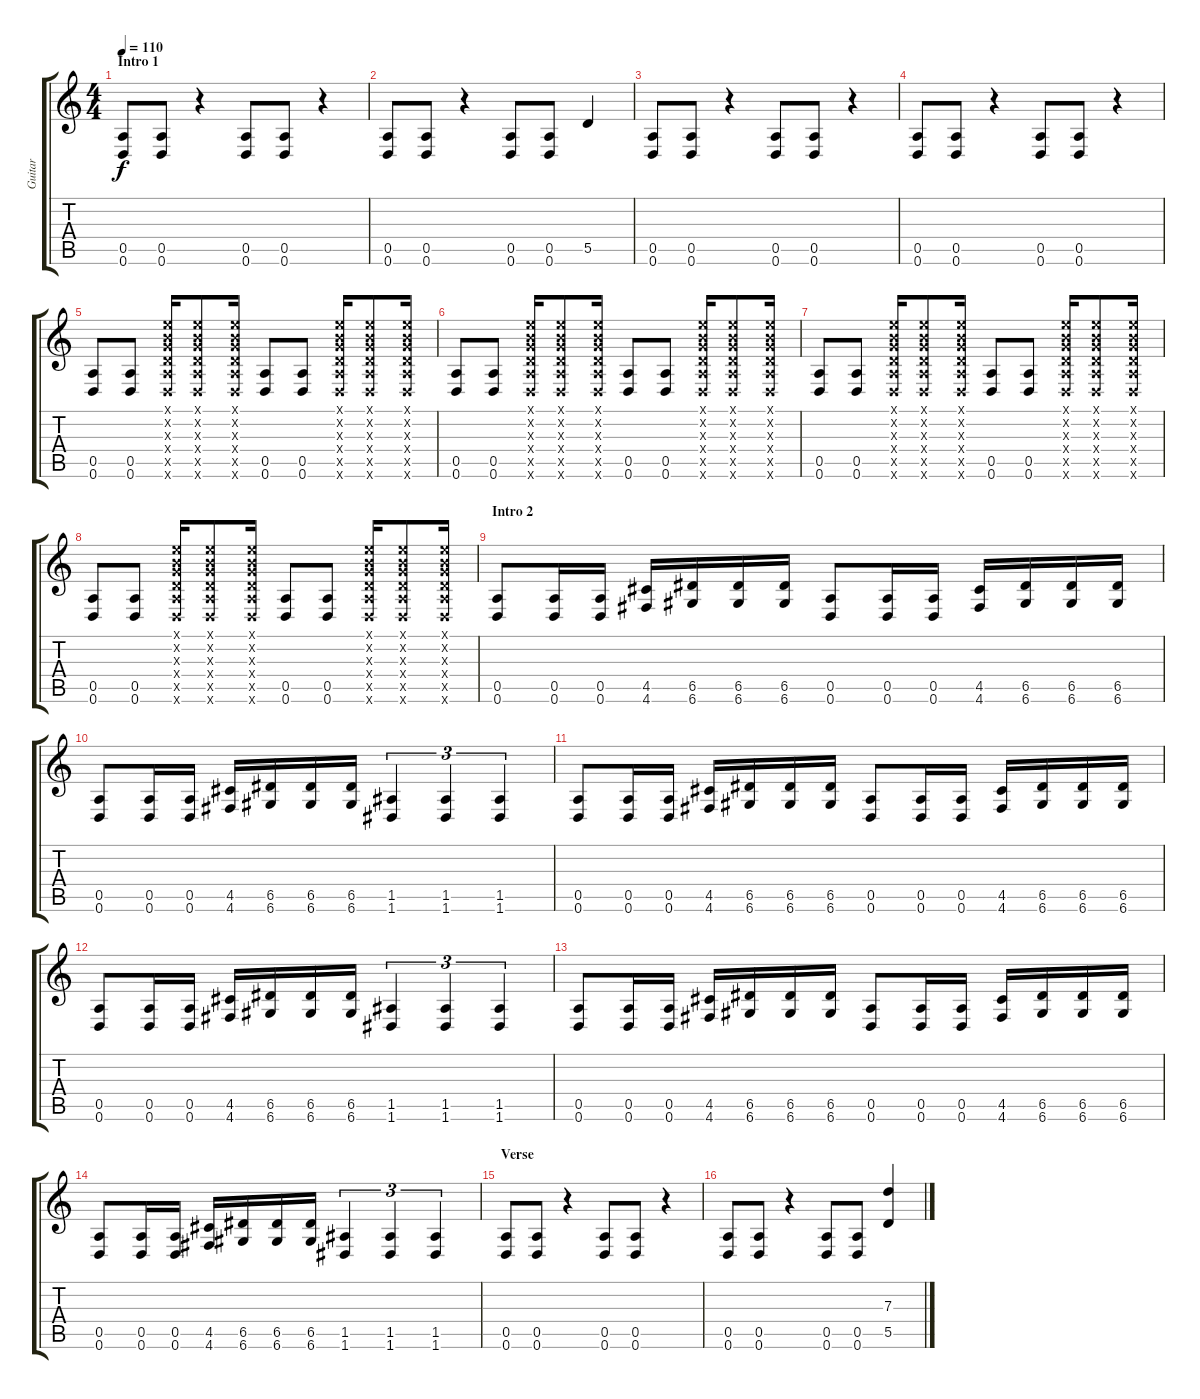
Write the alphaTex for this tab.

\track ("Guitar" "Guitar") {instrument distortionguitar}
\staff {score tabs}
\tuning (E4 B3 G3 D3 A2 D2) {hide}
\ts (4 4)
\section ("" "Intro 1")
\tempo 110
\clef g2
\ks c
(0.5 0.6).8{dy f instrument distortionguitar} (0.5 0.6).8 r.4 (0.5 0.6).8 (0.5 0.6).8 r.4 |
(0.5 0.6).8 (0.5 0.6).8 r.4 (0.5 0.6).8 (0.5 0.6).8 5.5.4 |
(0.5 0.6).8 (0.5 0.6).8 r.4 (0.5 0.6).8 (0.5 0.6).8 r.4 |
(0.5 0.6).8 (0.5 0.6).8 r.4 (0.5 0.6).8 (0.5 0.6).8 r.4 |
(0.5 0.6).8 (0.5 0.6).8 (0.1{x} 0.2{x} 0.3{x} 0.4{x} 0.5{x} 0.6{x}).16 (0.1{x} 0.2{x} 0.3{x} 0.4{x} 0.5{x} 0.6{x}).8 (0.1{x} 0.2{x} 0.3{x} 0.4{x} 0.5{x} 0.6{x}).16 (0.5 0.6).8 (0.5 0.6).8 (0.1{x} 0.2{x} 0.3{x} 0.4{x} 0.5{x} 0.6{x}).16 (0.1{x} 0.2{x} 0.3{x} 0.4{x} 0.5{x} 0.6{x}).8 (0.1{x} 0.2{x} 0.3{x} 0.4{x} 0.5{x} 0.6{x}).16 |
(0.5 0.6).8 (0.5 0.6).8 (0.1{x} 0.2{x} 0.3{x} 0.4{x} 0.5{x} 0.6{x}).16 (0.1{x} 0.2{x} 0.3{x} 0.4{x} 0.5{x} 0.6{x}).8 (0.1{x} 0.2{x} 0.3{x} 0.4{x} 0.5{x} 0.6{x}).16 (0.5 0.6).8 (0.5 0.6).8 (0.1{x} 0.2{x} 0.3{x} 0.4{x} 0.5{x} 0.6{x}).16 (0.1{x} 0.2{x} 0.3{x} 0.4{x} 0.5{x} 0.6{x}).8 (0.1{x} 0.2{x} 0.3{x} 0.4{x} 0.5{x} 0.6{x}).16 |
(0.5 0.6).8 (0.5 0.6).8 (0.1{x} 0.2{x} 0.3{x} 0.4{x} 0.5{x} 0.6{x}).16 (0.1{x} 0.2{x} 0.3{x} 0.4{x} 0.5{x} 0.6{x}).8 (0.1{x} 0.2{x} 0.3{x} 0.4{x} 0.5{x} 0.6{x}).16 (0.5 0.6).8 (0.5 0.6).8 (0.1{x} 0.2{x} 0.3{x} 0.4{x} 0.5{x} 0.6{x}).16 (0.1{x} 0.2{x} 0.3{x} 0.4{x} 0.5{x} 0.6{x}).8 (0.1{x} 0.2{x} 0.3{x} 0.4{x} 0.5{x} 0.6{x}).16 |
(0.5 0.6).8 (0.5 0.6).8 (0.1{x} 0.2{x} 0.3{x} 0.4{x} 0.5{x} 0.6{x}).16 (0.1{x} 0.2{x} 0.3{x} 0.4{x} 0.5{x} 0.6{x}).8 (0.1{x} 0.2{x} 0.3{x} 0.4{x} 0.5{x} 0.6{x}).16 (0.5 0.6).8 (0.5 0.6).8 (0.1{x} 0.2{x} 0.3{x} 0.4{x} 0.5{x} 0.6{x}).16 (0.1{x} 0.2{x} 0.3{x} 0.4{x} 0.5{x} 0.6{x}).8 (0.1{x} 0.2{x} 0.3{x} 0.4{x} 0.5{x} 0.6{x}).16 |
\section ("" "Intro 2")
(0.5 0.6).8 (0.5 0.6).16 (0.5 0.6).16 (4.5 4.6).16 (6.5 6.6).16 (6.5 6.6).16 (6.5 6.6).16 (0.5 0.6).8 (0.5 0.6).16 (0.5 0.6).16 (4.5 4.6).16 (6.5 6.6).16 (6.5 6.6).16 (6.5 6.6).16 |
(0.5 0.6).8 (0.5 0.6).16 (0.5 0.6).16 (4.5 4.6).16 (6.5 6.6).16 (6.5 6.6).16 (6.5 6.6).16 (1.5 1.6).4{tu (3 2)} (1.5 1.6).4{tu (3 2)} (1.5 1.6).4{tu (3 2)} |
(0.5 0.6).8 (0.5 0.6).16 (0.5 0.6).16 (4.5 4.6).16 (6.5 6.6).16 (6.5 6.6).16 (6.5 6.6).16 (0.5 0.6).8 (0.5 0.6).16 (0.5 0.6).16 (4.5 4.6).16 (6.5 6.6).16 (6.5 6.6).16 (6.5 6.6).16 |
(0.5 0.6).8 (0.5 0.6).16 (0.5 0.6).16 (4.5 4.6).16 (6.5 6.6).16 (6.5 6.6).16 (6.5 6.6).16 (1.5 1.6).4{tu (3 2)} (1.5 1.6).4{tu (3 2)} (1.5 1.6).4{tu (3 2)} |
(0.5 0.6).8 (0.5 0.6).16 (0.5 0.6).16 (4.5 4.6).16 (6.5 6.6).16 (6.5 6.6).16 (6.5 6.6).16 (0.5 0.6).8 (0.5 0.6).16 (0.5 0.6).16 (4.5 4.6).16 (6.5 6.6).16 (6.5 6.6).16 (6.5 6.6).16 |
(0.5 0.6).8 (0.5 0.6).16 (0.5 0.6).16 (4.5 4.6).16 (6.5 6.6).16 (6.5 6.6).16 (6.5 6.6).16 (1.5 1.6).4{tu (3 2)} (1.5 1.6).4{tu (3 2)} (1.5 1.6).4{tu (3 2)} |
\section ("" "Verse")
(0.5 0.6).8 (0.5 0.6).8 r.4 (0.5 0.6).8 (0.5 0.6).8 r.4 |
(0.5 0.6).8 (0.5 0.6).8 r.4 (0.5 0.6).8 (0.5 0.6).8 (7.3 5.5).4
